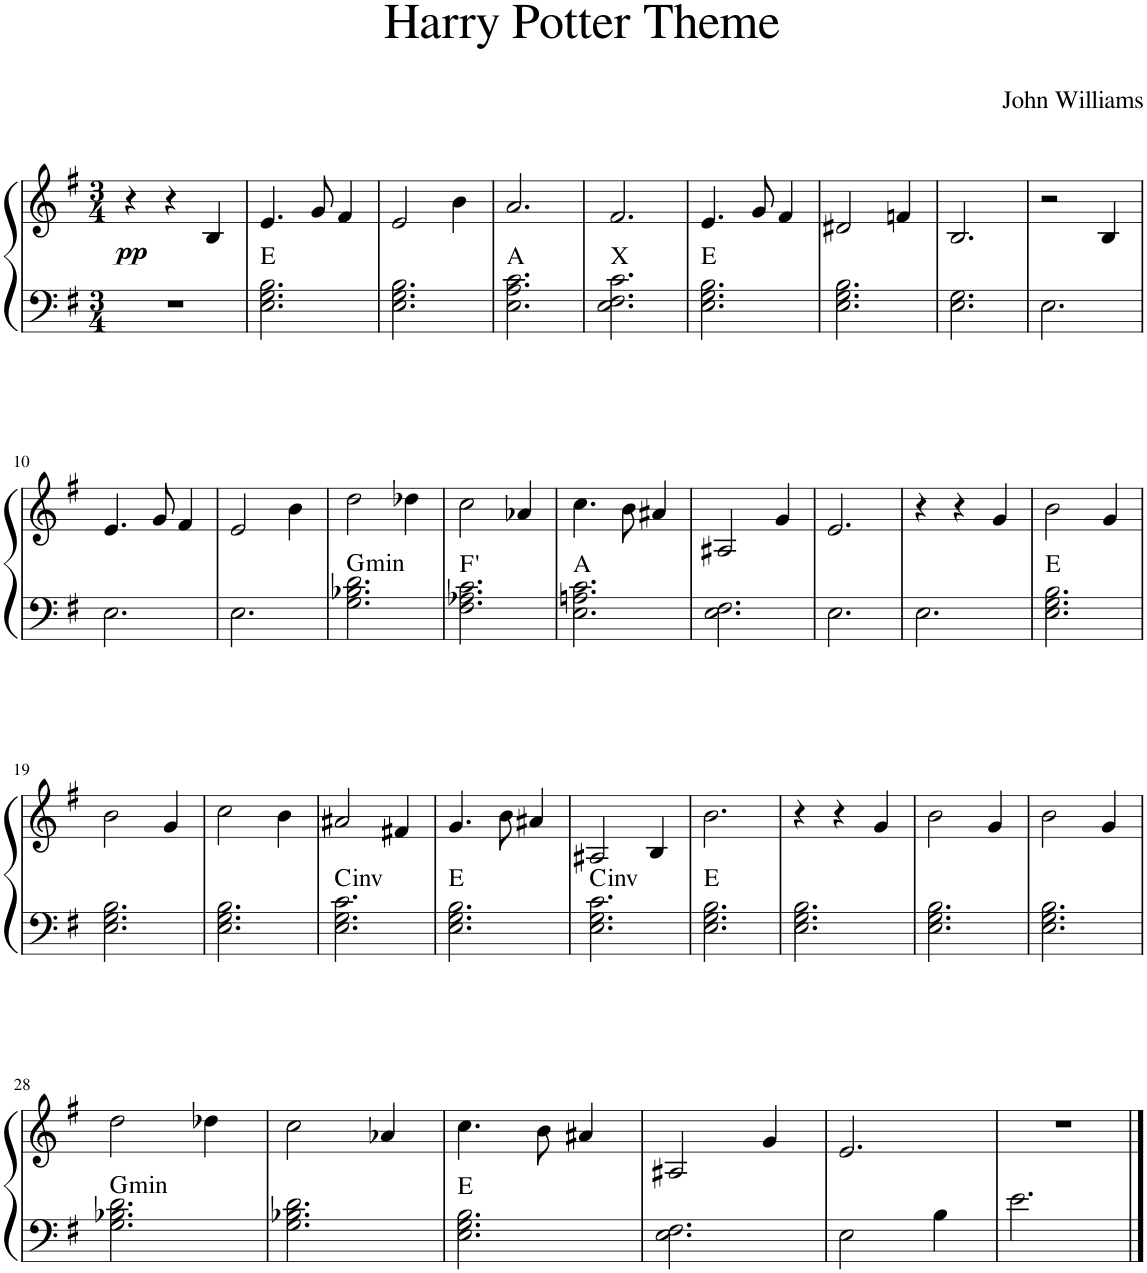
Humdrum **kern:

**kern	**kern	**dynam	**harte
*part1	*part1	*part1	*part1
*staff2	*staff1	*staff1/2	*
*I"Piano	*	*	*
*I'Pno.	*	*	*
*clefF4	*clefG2	*	*
*k[f#]	*k[f#]	*	*
*M3/4	*M3/4	*	*
=1	=1	=1	=1
!	!	!LO:DY:b	!
2.r	4r	pp	.
.	4r	.	.
.	4B/	.	.
=2	=2	=2	=2
2.E\ 2.G\ 2.B\	4.e/	.	E:maj
.	8g/	.	.
.	4f#/	.	.
=3	=3	=3	=3
2.E\ 2.G\ 2.B\	2e/	.	.
.	4b\	.	.
=4	=4	=4	=4
2.E\ 2.A\ 2.c\	2.a/	.	A:maj
=5	=5	=5	=5
!	!	!	!LO:H:kt=X
2.E\ 2.F#\ 2.c\	2.f#/	.	N
=6	=6	=6	=6
2.E\ 2.G\ 2.B\	4.e/	.	E:maj
.	8g/	.	.
.	4f#/	.	.
=7	=7	=7	=7
2.E\ 2.G\ 2.B\	2d#X/	.	.
.	4fn/	.	.
=8	=8	=8	=8
2.E\ 2.G\	2.B/	.	.
=9	=9	=9	=9
2.E\	2r	.	.
.	4B/	.	.
!!LO:LB:g=z
=10	=10	=10	=10
2.E\	4.e/	.	.
.	8g/	.	.
.	4f#/	.	.
=11	=11	=11	=11
2.E\	2e/	.	.
.	4b\	.	.
=12	=12	=12	=12
!	!	!	!LO:H:kt=min
2.G\ 2.B-X\ 2.d\	2dd\	.	G:min
.	4dd-X\	.	.
=13	=13	=13	=13
!	!	!	!LO:H:kt='
2.F#\ 2.A-X\ 2.c\	2cc\	.	.
.	4a-X/	.	.
=14	=14	=14	=14
2.E\ 2.An\ 2.c\	4.cc\	.	A:maj
.	8b\	.	.
.	4a#X/	.	.
=15	=15	=15	=15
2.E\ 2.F#\	2A#X/	.	.
.	4g/	.	.
=16	=16	=16	=16
2.E\	2.e/	.	.
=17	=17	=17	=17
2.E\	4r	.	.
.	4r	.	.
.	4g/	.	.
=18	=18	=18	=18
2.E\ 2.G\ 2.B\	2b\	.	E:maj
.	4g/	.	.
!!LO:LB:g=z
=19	=19	=19	=19
2.E\ 2.G\ 2.B\	2b\	.	.
.	4g/	.	.
=20	=20	=20	=20
2.E\ 2.G\ 2.B\	2cc\	.	.
.	4b\	.	.
=21	=21	=21	=21
!	!	!	!LO:H:kt=inv
2.E\ 2.G\ 2.c\	2a#X/	.	.
.	4f#X/	.	.
=22	=22	=22	=22
2.E\ 2.G\ 2.B\	4.g/	.	E:maj
.	8b\	.	.
.	4a#X/	.	.
=23	=23	=23	=23
!	!	!	!LO:H:kt=inv
2.E\ 2.G\ 2.c\	2A#X/	.	.
.	4B/	.	.
=24	=24	=24	=24
2.E\ 2.G\ 2.B\	2.b\	.	E:maj
=25	=25	=25	=25
2.E\ 2.G\ 2.B\	4r	.	.
.	4r	.	.
.	4g/	.	.
=26	=26	=26	=26
2.E\ 2.G\ 2.B\	2b\	.	.
.	4g/	.	.
=27	=27	=27	=27
2.E\ 2.G\ 2.B\	2b\	.	.
.	4g/	.	.
!!LO:LB:g=z
=28	=28	=28	=28
!	!	!	!LO:H:kt=min
2.G\ 2.B-X\ 2.d\	2dd\	.	G:min
.	4dd-X\	.	.
=29	=29	=29	=29
2.G\ 2.B-X\ 2.d\	2cc\	.	.
.	4a-X/	.	.
=30	=30	=30	=30
2.E\ 2.G\ 2.B\	4.cc\	.	E:maj
.	8b\	.	.
.	4a#X/	.	.
=31	=31	=31	=31
2.E\ 2.F#\	2A#X/	.	.
.	4g/	.	.
=32	=32	=32	=32
2E\	2.e/	.	.
4B\	.	.	.
=33	=33	=33	=33
2.e\	2.r	.	.
==	==	==	==
*-	*-	*-	*-
